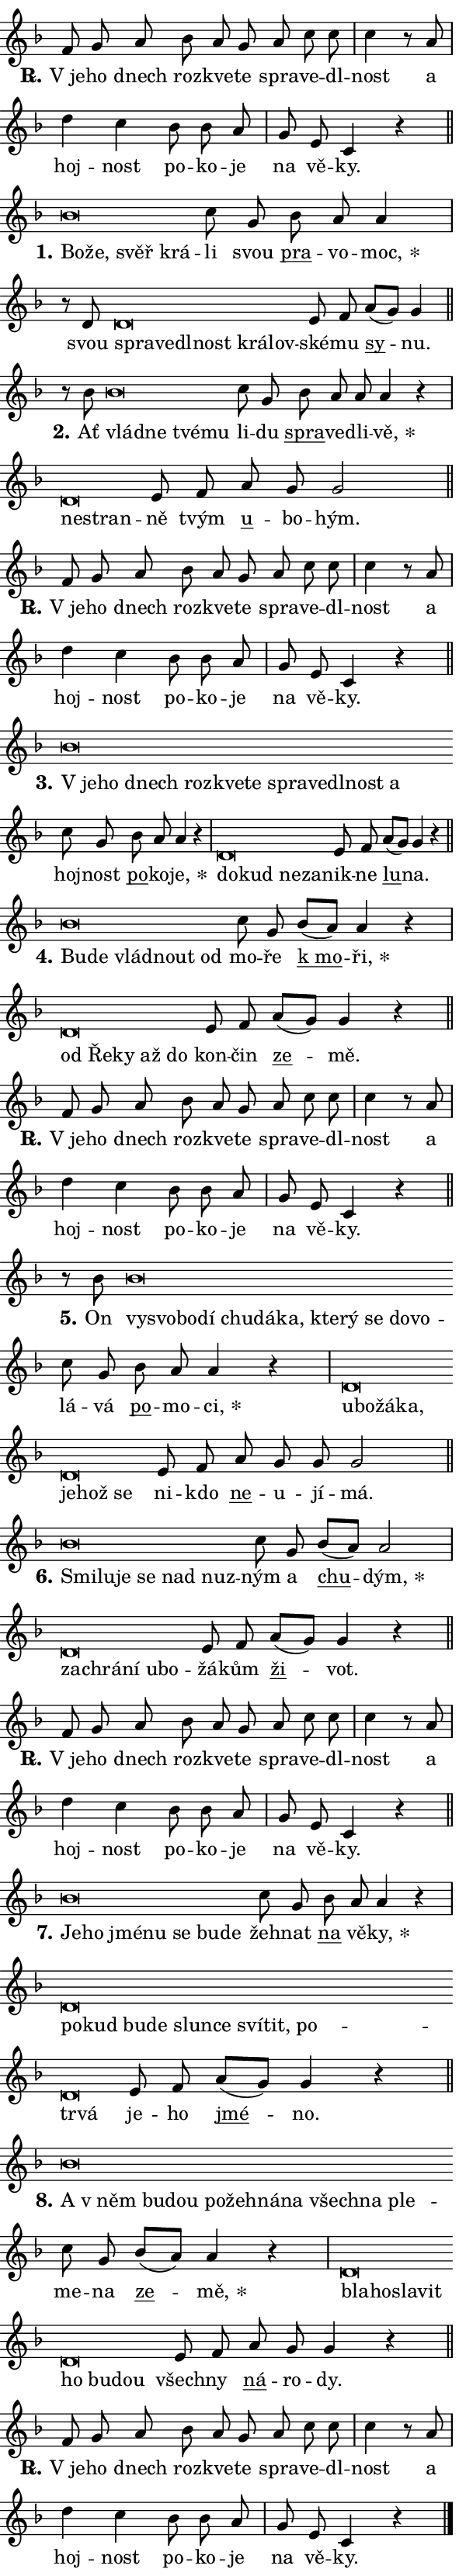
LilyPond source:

\version "2.24.0"
\header { tagline = "" }
\paper {
  indent = 0\cm
  top-margin = 0\cm
  right-margin = 0.13\cm % to fit lyric hyphens
  bottom-margin = 0\cm
  left-margin = 0\cm
  paper-width = 10\cm
  page-breaking = #ly:one-page-breaking
  system-system-spacing.basic-distance = #11
  score-system-spacing.basic-distance = #11
  ragged-last = ##f
}


%% Author: Thomas Morley
%% https://lists.gnu.org/archive/html/lilypond-user/2020-05/msg00002.html
#(define (line-position grob)
"Returns position of @var[grob} in current system:
   @code{'start}, if at first time-step
   @code{'end}, if at last time-step
   @code{'middle} otherwise
"
  (let* ((col (ly:item-get-column grob))
         (ln (ly:grob-object col 'left-neighbor))
         (rn (ly:grob-object col 'right-neighbor))
         (col-to-check-left (if (ly:grob? ln) ln col))
         (col-to-check-right (if (ly:grob? rn) rn col))
         (break-dir-left
           (and
             (ly:grob-property col-to-check-left 'non-musical #f)
             (ly:item-break-dir col-to-check-left)))
         (break-dir-right
           (and
             (ly:grob-property col-to-check-right 'non-musical #f)
             (ly:item-break-dir col-to-check-right))))
        (cond ((eqv? 1 break-dir-left) 'start)
              ((eqv? -1 break-dir-right) 'end)
              (else 'middle))))

#(define (tranparent-at-line-position vctor)
  (lambda (grob)
  "Relying on @code{line-position} select the relevant enry from @var{vctor}.
Used to determine transparency,"
    (case (line-position grob)
      ((end) (not (vector-ref vctor 0)))
      ((middle) (not (vector-ref vctor 1)))
      ((start) (not (vector-ref vctor 2))))))

noteHeadBreakVisibility =
#(define-music-function (break-visibility)(vector?)
"Makes @code{NoteHead}s transparent relying on @var{break-visibility}"
#{
  \override NoteHead.transparent =
    #(tranparent-at-line-position break-visibility)
#})

#(define delete-ledgers-for-transparent-note-heads
  (lambda (grob)
    "Reads whether a @code{NoteHead} is transparent.
If so this @code{NoteHead} is removed from @code{'note-heads} from
@var{grob}, which is supposed to be @code{LedgerLineSpanner}.
As a result ledgers are not printed for this @code{NoteHead}"
    (let* ((nhds-array (ly:grob-object grob 'note-heads))
           (nhds-list
             (if (ly:grob-array? nhds-array)
                 (ly:grob-array->list nhds-array)
                 '()))
           ;; Relies on the transparent-property being done before
           ;; Staff.LedgerLineSpanner.after-line-breaking is executed.
           ;; This is fragile ...
           (to-keep
             (remove
               (lambda (nhd)
                 (ly:grob-property nhd 'transparent #f))
               nhds-list)))
      ;; TODO find a better method to iterate over grob-arrays, similiar
      ;; to filter/remove etc for lists
      ;; For now rebuilt from scratch
      (set! (ly:grob-object grob 'note-heads)  '())
      (for-each
        (lambda (nhd)
          (ly:pointer-group-interface::add-grob grob 'note-heads nhd))
        to-keep))))

squashNotes = {
  \override NoteHead.X-extent = #'(-0.2 . 0.2)
  \override NoteHead.Y-extent = #'(-0.75 . 0)
  \override NoteHead.stencil =
    #(lambda (grob)
       (let ((pos (ly:grob-property grob 'staff-position)))
         (begin
           (if (< pos -7) (display "ERROR: Lower brevis then expected\n") (display ""))
           (if (<= pos -6) ly:text-interface::print ly:note-head::print))))
}
unSquashNotes = {
  \revert NoteHead.X-extent
  \revert NoteHead.Y-extent
  \revert NoteHead.stencil
}

hideNotes = \noteHeadBreakVisibility #begin-of-line-visible
unHideNotes = \noteHeadBreakVisibility #all-visible

% work-around for resetting accidentals
% https://lilypond.org/doc/v2.23/Documentation/notation/displaying-rhythms#unmetered-music
cadenzaMeasure = {
  \cadenzaOff
  \partial 1024 s1024
  \cadenzaOn
}

#(define-markup-command (accent layout props text) (markup?)
  "Underline accented syllable"
  (interpret-markup layout props
    #{\markup \override #'(offset . 4.3) \underline { #text }#}))

responsum = \markup \concat {
  "R" \hspace #-1.05 \path #0.1 #'((moveto 0 0.07) (lineto 0.9 0.8)) \hspace #0.05 "."
}

spaceSize = #0.6828661417322834 % exact space size for TeX Gyre Schola

\layout {
  \context {
    \Staff
    \remove "Time_signature_engraver"
    \override LedgerLineSpanner.after-line-breaking = #delete-ledgers-for-transparent-note-heads
  }
  \context {
    \Lyrics {
      \override LyricSpace.minimum-distance = \spaceSize
      \override LyricText.font-name = #"TeX Gyre Schola"
      \override LyricText.font-size = 1
      \override StanzaNumber.font-name = #"TeX Gyre Schola Bold"
      \override StanzaNumber.font-size = 1
    }
  }
  \context {
    \Score 
    \override NoteHead.text =
      #(lambda (grob) 
        (let ((pos (ly:grob-property grob 'staff-position)))
          #{\markup {
            \combine
              \halign #-0.55 \raise #(if (= pos -6) 0 0.5) \override #'(thickness . 2) \draw-line #'(3.2 . 0)
              \musicglyph "noteheads.sM1"
          }#}))
  }
}

% magnetic-lyrics.ily
%
%   written by
%     Jean Abou Samra <jean@abou-samra.fr>
%     Werner Lemberg <wl@gnu.org>
%
%   adapted by
%     Jiri Hon <jiri.hon@gmail.com>
%
% Version 2022-Apr-15

% https://www.mail-archive.com/lilypond-user@gnu.org/msg149350.html

#(define (Left_hyphen_pointer_engraver context)
   "Collect syllable-hyphen-syllable occurrences in lyrics and store
them in properties.  This engraver only looks to the left.  For
example, if the lyrics input is @code{foo -- bar}, it does the
following.

@itemize @bullet
@item
Set the @code{text} property of the @code{LyricHyphen} grob between
@q{foo} and @q{bar} to @code{foo}.

@item
Set the @code{left-hyphen} property of the @code{LyricText} grob with
text @q{foo} to the @code{LyricHyphen} grob between @q{foo} and
@q{bar}.
@end itemize

Use this auxiliary engraver in combination with the
@code{lyric-@/text::@/apply-@/magnetic-@/offset!} hook."
   (let ((hyphen #f)
         (text #f))
     (make-engraver
      (acknowledgers
       ((lyric-syllable-interface engraver grob source-engraver)
        (set! text grob)))
      (end-acknowledgers
       ((lyric-hyphen-interface engraver grob source-engraver)
        ;(when (not (grob::has-interface grob 'lyric-space-interface))
          (set! hyphen grob)));)
      ((stop-translation-timestep engraver)
       (when (and text hyphen)
         (ly:grob-set-object! text 'left-hyphen hyphen))
       (set! text #f)
       (set! hyphen #f)))))

#(define (lyric-text::apply-magnetic-offset! grob)
   "If the space between two syllables is less than the value in
property @code{LyricText@/.details@/.squash-threshold}, move the right
syllable to the left so that it gets concatenated with the left
syllable.

Use this function as a hook for
@code{LyricText@/.after-@/line-@/breaking} if the
@code{Left_@/hyphen_@/pointer_@/engraver} is active."
   (let ((hyphen (ly:grob-object grob 'left-hyphen #f)))
     (when hyphen
       (let ((left-text (ly:spanner-bound hyphen LEFT)))
         (when (grob::has-interface left-text 'lyric-syllable-interface)
           (let* ((common (ly:grob-common-refpoint grob left-text X))
                  (this-x-ext (ly:grob-extent grob common X))
                  (left-x-ext
                   (begin
                     ;; Trigger magnetism for left-text.
                     (ly:grob-property left-text 'after-line-breaking)
                     (ly:grob-extent left-text common X)))
                  ;; `delta` is the gap width between two syllables.
                  (delta (- (interval-start this-x-ext)
                            (interval-end left-x-ext)))
                  (details (ly:grob-property grob 'details))
                  (threshold (assoc-get 'squash-threshold details 0.2)))
             (when (< delta threshold)
               (let* (;; We have to manipulate the input text so that
                      ;; ligatures crossing syllable boundaries are not
                      ;; disabled.  For languages based on the Latin
                      ;; script this is essentially a beautification.
                      ;; However, for non-Western scripts it can be a
                      ;; necessity.
                      (lt (ly:grob-property left-text 'text))
                      (rt (ly:grob-property grob 'text))
                      (is-space (grob::has-interface hyphen 'lyric-space-interface))
                      (space (if is-space " " ""))
                      (extra-delta (if is-space spaceSize 0))
                      ;; Append new syllable.
                      (ltrt-space (if (and (string? lt) (string? rt))
                                (string-append lt space rt)
                                (make-concat-markup (list lt space rt))))
                      ;; Right-align `ltrt` to the right side.
                      (ltrt-space-markup (grob-interpret-markup
                               grob
                               (make-translate-markup
                                (cons (interval-length this-x-ext) 0)
                                (make-right-align-markup ltrt-space)))))
                 (begin
                   ;; Don't print `left-text`.
                   (ly:grob-set-property! left-text 'stencil #f)
                   ;; Set text and stencil (which holds all collected
                   ;; syllables so far) and shift it to the left.
                   (ly:grob-set-property! grob 'text ltrt-space)
                   (ly:grob-set-property! grob 'stencil ltrt-space-markup)
                   (ly:grob-translate-axis! grob (- (- delta extra-delta)) X))))))))))


#(define (lyric-hyphen::displace-bounds-first grob)
   ;; Make very sure this callback isn't triggered too early.
   (let ((left (ly:spanner-bound grob LEFT))
         (right (ly:spanner-bound grob RIGHT)))
     (ly:grob-property left 'after-line-breaking)
     (ly:grob-property right 'after-line-breaking)
     (ly:lyric-hyphen::print grob)))

squashThreshold = #0.4

\layout {
  \context {
    \Lyrics
    \consists #Left_hyphen_pointer_engraver
    \override LyricText.after-line-breaking =
      #lyric-text::apply-magnetic-offset!
    \override LyricHyphen.stencil = #lyric-hyphen::displace-bounds-first
    \override LyricText.details.squash-threshold = \squashThreshold
    \override LyricHyphen.minimum-distance = 0
    \override LyricHyphen.minimum-length = \squashThreshold
  }
}

squashText = \override LyricText.details.squash-threshold = 9999
unSquashText = \override LyricText.details.squash-threshold = \squashThreshold

leftText = \override LyricText.self-alignment-X = #LEFT
unLeftText = \revert LyricText.self-alignment-X

starOffset = #(lambda (grob) 
                (let ((x_offset (ly:self-alignment-interface::aligned-on-x-parent grob)))
                  (if (= x_offset 0) 0 (+ x_offset 1.2))))

star = #(define-music-function (syllable)(string?)
"Append star separator at the end of a syllable"
#{
  \once \override LyricText.X-offset = #starOffset
  \lyricmode { \markup {
    #syllable
    \override #'((font-name . "TeX Gyre Schola Bold")) \hspace #0.2 \lower #0.65 \larger "*"
  } }
#})

starAccent = #(define-music-function (syllable)(string?)
"Append star separator at the end of a syllable and make accent"
#{
  \once \override LyricText.X-offset = #starOffset
  \lyricmode { \markup {
    \accent #syllable
    \override #'((font-name . "TeX Gyre Schola Bold")) \hspace #0.2 \lower #0.65 \larger "*"
  } }
#})

breath = #(define-music-function (syllable)(string?)
"Append breathing indicator at the end of a syllable"
#{
  \lyricmode { \markup { #syllable "+" } }
#})

optionalBreath = #(define-music-function (syllable)(string?)
"Append optional breathing indicator at the end of a syllable"
#{
  \lyricmode { \markup { #syllable "(+)" } }
#})


\score {
    <<
        \new Voice = "melody" { \cadenzaOn \key f \major \relative { f'8 g a bes a g \bar "" a c c \cadenzaMeasure \bar "|" c4 r8 a \cadenzaMeasure \bar "|" d4 c \bar "" bes8 bes a \cadenzaMeasure \bar "|" g e c4 r \cadenzaMeasure \bar "||" \break } }
        \new Lyrics \lyricsto "melody" { \lyricmode { \set stanza = \responsum
"V je" -- ho dnech roz -- kve -- te spra -- ve -- dl -- nost a hoj -- nost po -- ko -- je na vě -- ky. } }
    >>
    \layout {}
}

\score {
    <<
        \new Voice = "melody" { \cadenzaOn \key f \major \relative { \squashNotes bes'\breve*1/16 \hideNotes \breve*1/16 \bar "" \breve*1/16 \breve*1/16 \bar "" \unHideNotes \unSquashNotes c8 g \bar "" bes a a4 \cadenzaMeasure \bar "|" r8 d, \squashNotes d\breve*1/16 \hideNotes \breve*1/16 \bar "" \breve*1/16 \bar "" \breve*1/16 \bar "" \breve*1/16 \breve*1/16 \bar "" \unHideNotes \unSquashNotes e8 f \bar "" a[( g)] g4 \cadenzaMeasure \bar "||" \break } }
        \new Lyrics \lyricsto "melody" { \lyricmode { \set stanza = "1."
\leftText Bo -- \squashText že, svěř krá -- \unLeftText \unSquashText li svou \markup \accent pra -- vo -- \star moc, svou \leftText spra -- \squashText ve -- dl -- nost krá -- lov -- \unLeftText \unSquashText ské -- mu \markup \accent sy -- nu. } }
    >>
    \layout {}
}

\score {
    <<
        \new Voice = "melody" { \cadenzaOn \key f \major \relative { r8 bes' \squashNotes bes\breve*1/16 \hideNotes \breve*1/16 \bar "" \breve*1/16 \breve*1/16 \bar "" \unHideNotes \unSquashNotes c8 g \bar "" bes a a a4 r \cadenzaMeasure \bar "|" \squashNotes d,\breve*1/16 \hideNotes \breve*1/16 \bar "" \unHideNotes \unSquashNotes e8 f \bar "" a g g2 \cadenzaMeasure \bar "||" \break } }
        \new Lyrics \lyricsto "melody" { \lyricmode { \set stanza = "2."
Ať \leftText vlád -- \squashText ne tvé -- mu \unLeftText \unSquashText li -- du \markup \accent spra -- ve -- dli -- \star vě, \leftText ne -- \squashText stran -- \unLeftText \unSquashText ně tvým \markup \accent u -- bo -- hým. } }
    >>
    \layout {}
}

\score {
    <<
        \new Voice = "melody" { \cadenzaOn \key f \major \relative { f'8 g a bes a g \bar "" a c c \cadenzaMeasure \bar "|" c4 r8 a \cadenzaMeasure \bar "|" d4 c \bar "" bes8 bes a \cadenzaMeasure \bar "|" g e c4 r \cadenzaMeasure \bar "||" \break } }
        \new Lyrics \lyricsto "melody" { \lyricmode { \set stanza = \responsum
"V je" -- ho dnech roz -- kve -- te spra -- ve -- dl -- nost a hoj -- nost po -- ko -- je na vě -- ky. } }
    >>
    \layout {}
}

\score {
    <<
        \new Voice = "melody" { \cadenzaOn \key f \major \relative { \squashNotes bes'\breve*1/16 \hideNotes \breve*1/16 \bar "" \breve*1/16 \bar "" \breve*1/16 \bar "" \breve*1/16 \bar "" \breve*1/16 \bar "" \breve*1/16 \bar "" \breve*1/16 \bar "" \breve*1/16 \bar "" \breve*1/16 \breve*1/16 \bar "" \unHideNotes \unSquashNotes c8 g \bar "" bes a a4 r \cadenzaMeasure \bar "|" \squashNotes d,\breve*1/16 \hideNotes \breve*1/16 \bar "" \breve*1/16 \breve*1/16 \bar "" \unHideNotes \unSquashNotes e8 f \bar "" a[( g)] g4 r \cadenzaMeasure \bar "||" \break } }
        \new Lyrics \lyricsto "melody" { \lyricmode { \set stanza = "3."
\leftText "V je" -- \squashText ho dnech roz -- kve -- te spra -- ve -- dl -- nost a \unLeftText \unSquashText hoj -- nost \markup \accent po -- ko -- \star je, \leftText do -- \squashText kud ne -- za -- \unLeftText \unSquashText nik -- ne \markup \accent lu -- na. } }
    >>
    \layout {}
}

\score {
    <<
        \new Voice = "melody" { \cadenzaOn \key f \major \relative { \squashNotes bes'\breve*1/16 \hideNotes \breve*1/16 \bar "" \breve*1/16 \bar "" \breve*1/16 \breve*1/16 \bar "" \unHideNotes \unSquashNotes c8 g \bar "" bes[( a)] a4 r \cadenzaMeasure \bar "|" \squashNotes d,\breve*1/16 \hideNotes \breve*1/16 \bar "" \breve*1/16 \bar "" \breve*1/16 \breve*1/16 \bar "" \unHideNotes \unSquashNotes e8 f \bar "" a[( g)] g4 r \cadenzaMeasure \bar "||" \break } }
        \new Lyrics \lyricsto "melody" { \lyricmode { \set stanza = "4."
\leftText Bu -- \squashText de vlád -- nout od \unLeftText \unSquashText mo -- ře \markup \accent "k mo" -- \star ři, \leftText od \squashText Ře -- ky až do \unLeftText \unSquashText kon -- čin \markup \accent ze -- mě. } }
    >>
    \layout {}
}

\score {
    <<
        \new Voice = "melody" { \cadenzaOn \key f \major \relative { f'8 g a bes a g \bar "" a c c \cadenzaMeasure \bar "|" c4 r8 a \cadenzaMeasure \bar "|" d4 c \bar "" bes8 bes a \cadenzaMeasure \bar "|" g e c4 r \cadenzaMeasure \bar "||" \break } }
        \new Lyrics \lyricsto "melody" { \lyricmode { \set stanza = \responsum
"V je" -- ho dnech roz -- kve -- te spra -- ve -- dl -- nost a hoj -- nost po -- ko -- je na vě -- ky. } }
    >>
    \layout {}
}

\score {
    <<
        \new Voice = "melody" { \cadenzaOn \key f \major \relative { r8 bes' \squashNotes bes\breve*1/16 \hideNotes \breve*1/16 \bar "" \breve*1/16 \bar "" \breve*1/16 \bar "" \breve*1/16 \bar "" \breve*1/16 \bar "" \breve*1/16 \bar "" \breve*1/16 \bar "" \breve*1/16 \bar "" \breve*1/16 \bar "" \breve*1/16 \breve*1/16 \bar "" \unHideNotes \unSquashNotes c8 g \bar "" bes a a4 r \cadenzaMeasure \bar "|" \squashNotes d,\breve*1/16 \hideNotes \breve*1/16 \bar "" \breve*1/16 \bar "" \breve*1/16 \bar "" \breve*1/16 \bar "" \breve*1/16 \breve*1/16 \bar "" \unHideNotes \unSquashNotes e8 f \bar "" a g g g2 \cadenzaMeasure \bar "||" \break } }
        \new Lyrics \lyricsto "melody" { \lyricmode { \set stanza = "5."
On \leftText vy -- \squashText svo -- bo -- dí chu -- dá -- ka, kte -- rý se do -- vo -- \unLeftText \unSquashText lá -- vá \markup \accent po -- mo -- \star ci, \leftText u -- \squashText bo -- žá -- ka, je -- hož se \unLeftText \unSquashText ni -- kdo \markup \accent ne -- u -- jí -- má. } }
    >>
    \layout {}
}

\score {
    <<
        \new Voice = "melody" { \cadenzaOn \key f \major \relative { \squashNotes bes'\breve*1/16 \hideNotes \breve*1/16 \bar "" \breve*1/16 \bar "" \breve*1/16 \bar "" \breve*1/16 \breve*1/16 \bar "" \unHideNotes \unSquashNotes c8 g \bar "" bes[( a)] a2 \cadenzaMeasure \bar "|" \squashNotes d,\breve*1/16 \hideNotes \breve*1/16 \bar "" \breve*1/16 \bar "" \breve*1/16 \breve*1/16 \bar "" \unHideNotes \unSquashNotes e8 f \bar "" a[( g)] g4 r \cadenzaMeasure \bar "||" \break } }
        \new Lyrics \lyricsto "melody" { \lyricmode { \set stanza = "6."
\leftText Smi -- \squashText lu -- je se nad nuz -- \unLeftText \unSquashText ným a \markup \accent chu -- \star dým, \leftText za -- \squashText chrá -- ní u -- bo -- \unLeftText \unSquashText žá -- kům \markup \accent ži -- vot. } }
    >>
    \layout {}
}

\score {
    <<
        \new Voice = "melody" { \cadenzaOn \key f \major \relative { f'8 g a bes a g \bar "" a c c \cadenzaMeasure \bar "|" c4 r8 a \cadenzaMeasure \bar "|" d4 c \bar "" bes8 bes a \cadenzaMeasure \bar "|" g e c4 r \cadenzaMeasure \bar "||" \break } }
        \new Lyrics \lyricsto "melody" { \lyricmode { \set stanza = \responsum
"V je" -- ho dnech roz -- kve -- te spra -- ve -- dl -- nost a hoj -- nost po -- ko -- je na vě -- ky. } }
    >>
    \layout {}
}

\score {
    <<
        \new Voice = "melody" { \cadenzaOn \key f \major \relative { \squashNotes bes'\breve*1/16 \hideNotes \breve*1/16 \bar "" \breve*1/16 \bar "" \breve*1/16 \bar "" \breve*1/16 \bar "" \breve*1/16 \breve*1/16 \bar "" \unHideNotes \unSquashNotes c8 g \bar "" bes a a4 r \cadenzaMeasure \bar "|" \squashNotes d,\breve*1/16 \hideNotes \breve*1/16 \bar "" \breve*1/16 \bar "" \breve*1/16 \bar "" \breve*1/16 \bar "" \breve*1/16 \bar "" \breve*1/16 \bar "" \breve*1/16 \bar "" \breve*1/16 \bar "" \breve*1/16 \breve*1/16 \bar "" \unHideNotes \unSquashNotes e8 f \bar "" a[( g)] g4 r \cadenzaMeasure \bar "||" \break } }
        \new Lyrics \lyricsto "melody" { \lyricmode { \set stanza = "7."
\leftText Je -- \squashText ho jmé -- nu se bu -- de \unLeftText \unSquashText žeh -- nat \markup \accent na vě -- \star ky, \leftText po -- \squashText kud bu -- de slun -- ce sví -- tit, po -- tr -- vá \unLeftText \unSquashText je -- ho \markup \accent jmé -- no. } }
    >>
    \layout {}
}

\score {
    <<
        \new Voice = "melody" { \cadenzaOn \key f \major \relative { \squashNotes bes'\breve*1/16 \hideNotes \breve*1/16 \bar "" \breve*1/16 \bar "" \breve*1/16 \bar "" \breve*1/16 \bar "" \breve*1/16 \bar "" \breve*1/16 \bar "" \breve*1/16 \bar "" \breve*1/16 \bar "" \breve*1/16 \breve*1/16 \bar "" \unHideNotes \unSquashNotes c8 g \bar "" bes[( a)] a4 r \cadenzaMeasure \bar "|" \squashNotes d,\breve*1/16 \hideNotes \breve*1/16 \bar "" \breve*1/16 \bar "" \breve*1/16 \bar "" \breve*1/16 \bar "" \breve*1/16 \breve*1/16 \bar "" \unHideNotes \unSquashNotes e8 f \bar "" a g g4 r \cadenzaMeasure \bar "||" \break } }
        \new Lyrics \lyricsto "melody" { \lyricmode { \set stanza = "8."
\leftText A \squashText "v něm" bu -- dou po -- žeh -- ná -- na všech -- na ple -- \unLeftText \unSquashText me -- na \markup \accent ze -- \star mě, \leftText bla -- \squashText ho -- sla -- vit ho bu -- dou \unLeftText \unSquashText všech -- ny \markup \accent ná -- ro -- dy. } }
    >>
    \layout {}
}

\score {
    <<
        \new Voice = "melody" { \cadenzaOn \key f \major \relative { f'8 g a bes a g \bar "" a c c \cadenzaMeasure \bar "|" c4 r8 a \cadenzaMeasure \bar "|" d4 c \bar "" bes8 bes a \cadenzaMeasure \bar "|" g e c4 r \cadenzaMeasure \bar "||" \break } \bar "|." }
        \new Lyrics \lyricsto "melody" { \lyricmode { \set stanza = \responsum
"V je" -- ho dnech roz -- kve -- te spra -- ve -- dl -- nost a hoj -- nost po -- ko -- je na vě -- ky. } }
    >>
    \layout {}
}
